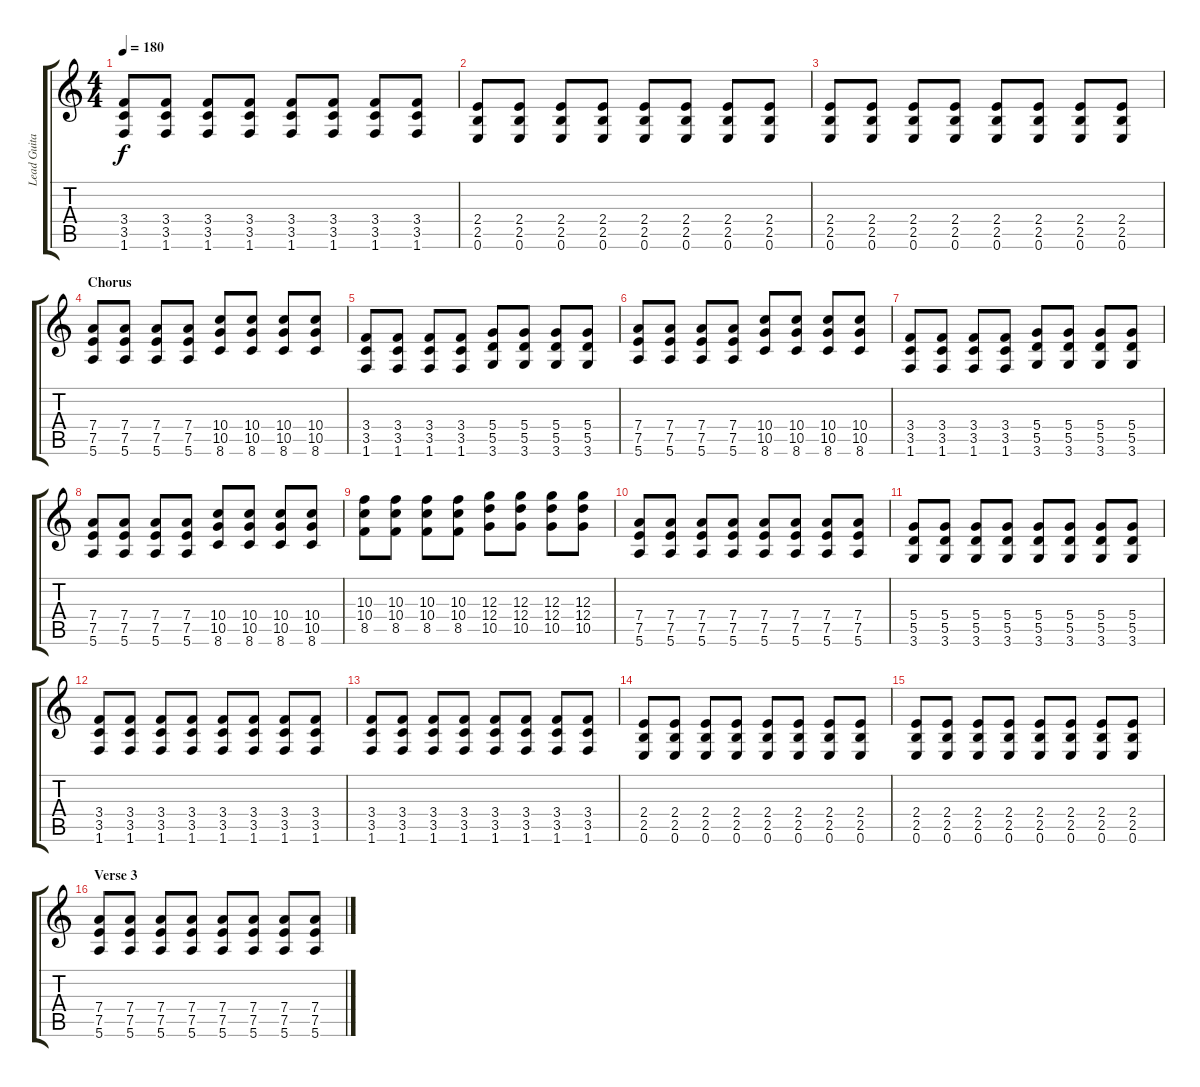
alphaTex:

\track ("Lead Guitar" "Lead Guita") {instrument distortionguitar}
\staff {score tabs}
\tuning (E4 B3 G3 D3 A2 E2) {hide}
\ts (4 4)
\tempo 180
\clef g2
\ks c
(3.4 3.5 1.6).8{dy f} (3.4 3.5 1.6).8 (3.4 3.5 1.6).8 (3.4 3.5 1.6).8 (3.4 3.5 1.6).8 (3.4 3.5 1.6).8 (3.4 3.5 1.6).8 (3.4 3.5 1.6).8 |
(2.4 2.5 0.6).8 (2.4 2.5 0.6).8 (2.4 2.5 0.6).8 (2.4 2.5 0.6).8 (2.4 2.5 0.6).8 (2.4 2.5 0.6).8 (2.4 2.5 0.6).8 (2.4 2.5 0.6).8 |
(2.4 2.5 0.6).8 (2.4 2.5 0.6).8 (2.4 2.5 0.6).8 (2.4 2.5 0.6).8 (2.4 2.5 0.6).8 (2.4 2.5 0.6).8 (2.4 2.5 0.6).8 (2.4 2.5 0.6).8 |
\section ("" "Chorus")
(7.4 7.5 5.6).8 (7.4 7.5 5.6).8 (7.4 7.5 5.6).8 (7.4 7.5 5.6).8 (10.4 10.5 8.6).8 (10.4 10.5 8.6).8 (10.4 10.5 8.6).8 (10.4 10.5 8.6).8 |
(3.4 3.5 1.6).8 (3.4 3.5 1.6).8 (3.4 3.5 1.6).8 (3.4 3.5 1.6).8 (5.4 5.5 3.6).8 (5.4 5.5 3.6).8 (5.4 5.5 3.6).8 (5.4 5.5 3.6).8 |
(7.4 7.5 5.6).8 (7.4 7.5 5.6).8 (7.4 7.5 5.6).8 (7.4 7.5 5.6).8 (10.4 10.5 8.6).8 (10.4 10.5 8.6).8 (10.4 10.5 8.6).8 (10.4 10.5 8.6).8 |
(3.4 3.5 1.6).8 (3.4 3.5 1.6).8 (3.4 3.5 1.6).8 (3.4 3.5 1.6).8 (5.4 5.5 3.6).8 (5.4 5.5 3.6).8 (5.4 5.5 3.6).8 (5.4 5.5 3.6).8 |
(7.4 7.5 5.6).8 (7.4 7.5 5.6).8 (7.4 7.5 5.6).8 (7.4 7.5 5.6).8 (10.4 10.5 8.6).8 (10.4 10.5 8.6).8 (10.4 10.5 8.6).8 (10.4 10.5 8.6).8 |
(10.3 10.4 8.5).8 (10.3 10.4 8.5).8 (10.3 10.4 8.5).8 (10.3 10.4 8.5).8 (12.3 12.4 10.5).8 (12.3 12.4 10.5).8 (12.3 12.4 10.5).8 (12.3 12.4 10.5).8 |
(7.4 7.5 5.6).8 (7.4 7.5 5.6).8 (7.4 7.5 5.6).8 (7.4 7.5 5.6).8 (7.4 7.5 5.6).8 (7.4 7.5 5.6).8 (7.4 7.5 5.6).8 (7.4 7.5 5.6).8 |
(5.4 5.5 3.6).8 (5.4 5.5 3.6).8 (5.4 5.5 3.6).8 (5.4 5.5 3.6).8 (5.4 5.5 3.6).8 (5.4 5.5 3.6).8 (5.4 5.5 3.6).8 (5.4 5.5 3.6).8 |
(3.4 3.5 1.6).8 (3.4 3.5 1.6).8 (3.4 3.5 1.6).8 (3.4 3.5 1.6).8 (3.4 3.5 1.6).8 (3.4 3.5 1.6).8 (3.4 3.5 1.6).8 (3.4 3.5 1.6).8 |
(3.4 3.5 1.6).8 (3.4 3.5 1.6).8 (3.4 3.5 1.6).8 (3.4 3.5 1.6).8 (3.4 3.5 1.6).8 (3.4 3.5 1.6).8 (3.4 3.5 1.6).8 (3.4 3.5 1.6).8 |
(2.4 2.5 0.6).8 (2.4 2.5 0.6).8 (2.4 2.5 0.6).8 (2.4 2.5 0.6).8 (2.4 2.5 0.6).8 (2.4 2.5 0.6).8 (2.4 2.5 0.6).8 (2.4 2.5 0.6).8 |
(2.4 2.5 0.6).8 (2.4 2.5 0.6).8 (2.4 2.5 0.6).8 (2.4 2.5 0.6).8 (2.4 2.5 0.6).8 (2.4 2.5 0.6).8 (2.4 2.5 0.6).8 (2.4 2.5 0.6).8 |
\section ("" "Verse 3")
(7.4 7.5 5.6).8{instrument electricguitarmuted} (7.4 7.5 5.6).8 (7.4 7.5 5.6).8 (7.4 7.5 5.6).8 (7.4 7.5 5.6).8 (7.4 7.5 5.6).8 (7.4 7.5 5.6).8 (7.4 7.5 5.6).8
